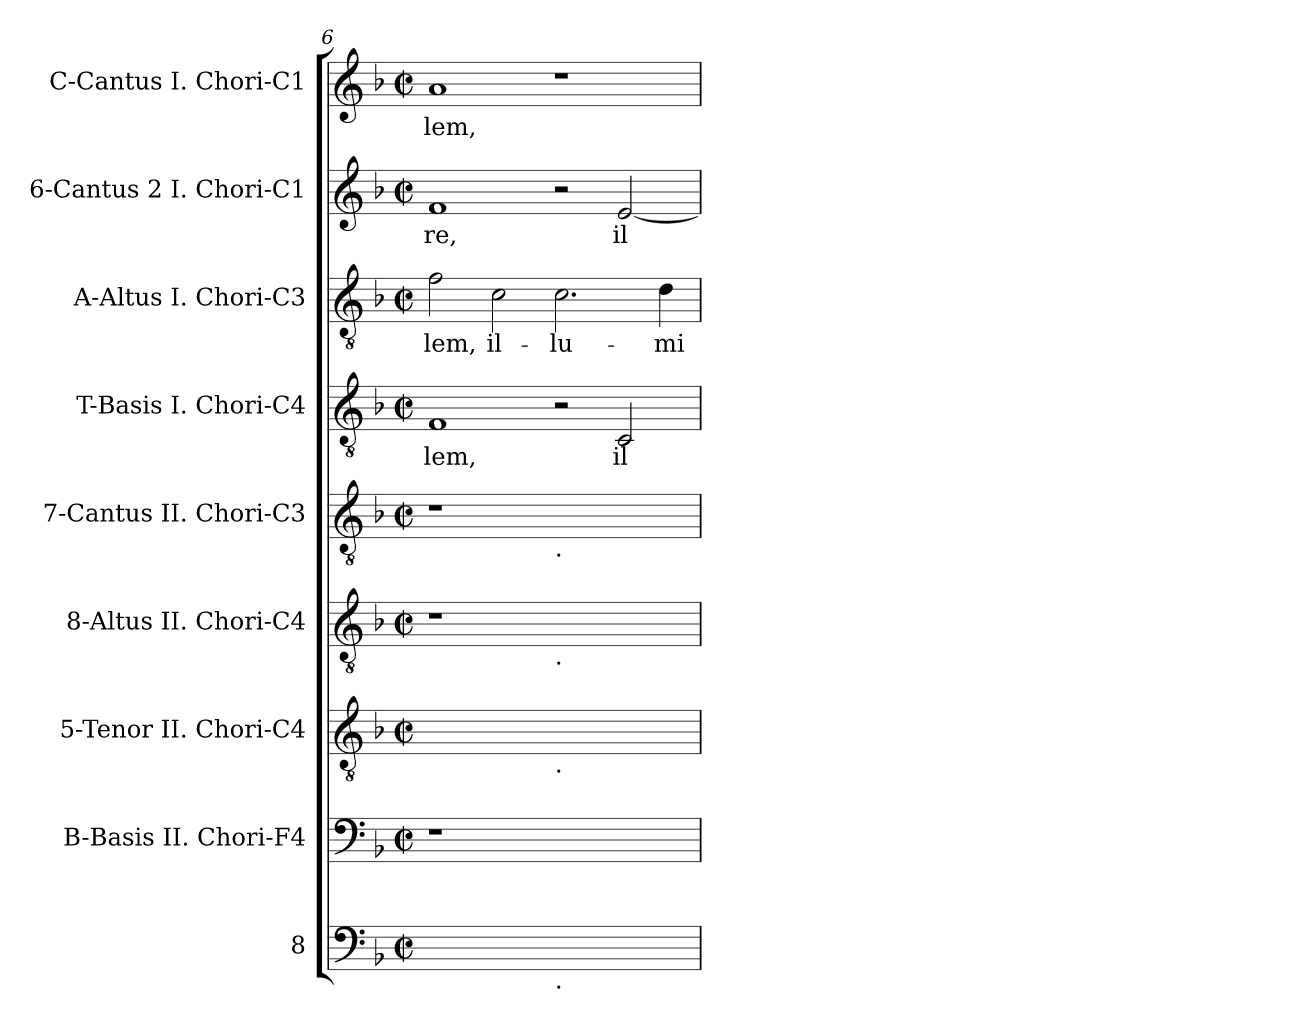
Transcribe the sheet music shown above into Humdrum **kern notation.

**kern	**kern	**kern	**kern	**kern	**kern	**text	**kern	**text	**kern	**text	**kern	**text
*part9	*part8	*part7	*part6	*part5	*part4	*part4	*part3	*part3	*part2	*part2	*part1	*part1
*staff9	*staff8	*staff7	*staff6	*staff5	*staff4	*staff4	*staff3	*staff3	*staff2	*staff2	*staff1	*staff1
*I"8	*I"B-Basis  II. Chori-F4	*I"5-Tenor  II. Chori-C4	*I"8-Altus  II. Chori-C4	*I"7-Cantus  II. Chori-C3	*I"T-Basis  I. Chori-C4	*	*I"A-Altus  I. Chori-C3	*	*I"6-Cantus 2  I. Chori-C1	*	*I"C-Cantus  I. Chori-C1	*
*	*	*I'T	*	*	*I'T	*	*I'A	*	*	*	*I'C	*
!!LO:PB:g=z
*clefF4	*clefF4	*clefGv2	*clefGv2	*clefGv2	*clefGv2	*	*clefGv2	*	*clefG2	*	*clefG2	*
*k[b-]	*k[b-]	*k[b-]	*k[b-]	*k[b-]	*k[b-]	*	*k[b-]	*	*k[b-]	*	*k[b-]	*
*F:	*F:	*F:	*F:	*F:	*F:	*	*F:	*	*F:	*	*F:	*
*M2/2	*M2/2	*M2/2	*M2/2	*M2/2	*M2/2	*	*M2/2	*	*M2/2	*	*M2/2	*
*met(c|)	*met(c|)	*met(c|)	*met(c|)	*met(c|)	*met(c|)	*	*met(c|)	*	*met(c|)	*	*met(c|)	*
=6	=6	=6	=6	=6	=6	=6	=6	=6	=6	=6	=6	=6
!	!	!	!	!	!	!LO:LY:b:cj	!	!LO:LY:b:cj	!	!LO:LY:b:cj	!	!LO:LY:b:cj
1ryy	1r	1ryy	1r	1r	1F	-lem,	2f\	-lem,	1f	-re,	1a	-lem,
!	!	!	!	!	!	!	!	!LO:LY:b:cj	!	!	!	!
.	.	.	.	.	.	.	2c\	il-	.	.	.	.
!	!	!	!	!LO:TX:b:t=.	!	!	!	!	!	!	!	!
!	!	!	!LO:TX:b:t=.	!	!	!	!	!	!	!	!	!
!	!	!LO:TX:b:t=.	!	!	!	!	!	!	!	!	!	!
!LO:TX:b:t=.	!	!	!	!	!	!	!	!	!	!	!	!
!	!	!	!	!	!	!	!	!LO:LY:b:cj	!	!	!	!
1ryy	1ryy	1ryy	1ryy	1ryy	2r	.	2.c\	-lu-	2r	.	1r	.
!	!	!	!	!	!	!LO:LY:b:cj	!	!	!	!LO:LY:b:cj	!	!
.	.	.	.	.	2C/	il-	.	.	[<2e/	il-	.	.
!	!	!	!	!	!	!	!	!LO:LY:b:cj	!	!	!	!
.	.	.	.	.	.	.	4d\	-mi-	.	.	.	.
=	=	=	=	=	=	=	=	=	=	=	=	=
*-	*-	*-	*-	*-	*-	*-	*-	*-	*-	*-	*-	*-
